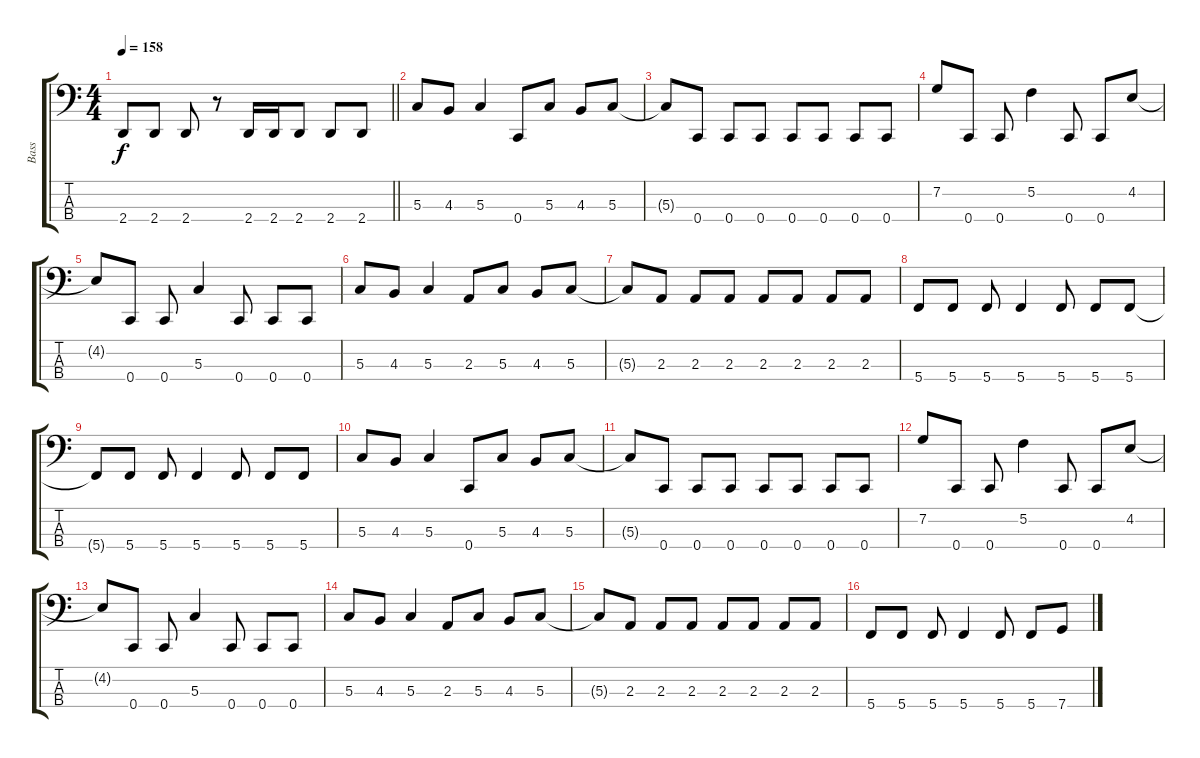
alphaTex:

\track ("Bass" "Bass") {instrument electricbasspick}
\staff {score tabs}
\tuning (F2 C2 G1 C1) {hide}
\ts (4 4)
\tempo 158
\clef f4
\barLineRight lightlight
\ks c
2.4.8{dy f} 2.4.8 2.4.8 r.8 2.4.16 2.4.16 2.4.8 2.4.8 2.4.8 |
\section ("" " ")
5.3.8 4.3.8 5.3.4 0.4.8 5.3.8 4.3.8 5.3.8 |
5.3{t}.8 0.4.8 0.4.8 0.4.8 0.4.8 0.4.8 0.4.8 0.4.8 |
7.2.8 0.4.8 0.4.8 5.2.4 0.4.8 0.4.8 4.2.8 |
4.2{t}.8 0.4.8 0.4.8 5.3.4 0.4.8 0.4.8 0.4.8 |
5.3.8 4.3.8 5.3.4 2.3.8 5.3.8 4.3.8 5.3.8 |
5.3{t}.8 2.3.8 2.3.8 2.3.8 2.3.8 2.3.8 2.3.8 2.3.8 |
5.4.8 5.4.8 5.4.8 5.4.4 5.4.8 5.4.8 5.4.8 |
5.4{t}.8 5.4.8 5.4.8 5.4.4 5.4.8 5.4.8 5.4.8 |
5.3.8 4.3.8 5.3.4 0.4.8 5.3.8 4.3.8 5.3.8 |
5.3{t}.8 0.4.8 0.4.8 0.4.8 0.4.8 0.4.8 0.4.8 0.4.8 |
7.2.8 0.4.8 0.4.8 5.2.4 0.4.8 0.4.8 4.2.8 |
4.2{t}.8 0.4.8 0.4.8 5.3.4 0.4.8 0.4.8 0.4.8 |
5.3.8 4.3.8 5.3.4 2.3.8 5.3.8 4.3.8 5.3.8 |
5.3{t}.8 2.3.8 2.3.8 2.3.8 2.3.8 2.3.8 2.3.8 2.3.8 |
5.4.8 5.4.8 5.4.8 5.4.4 5.4.8 5.4.8 7.4.8
